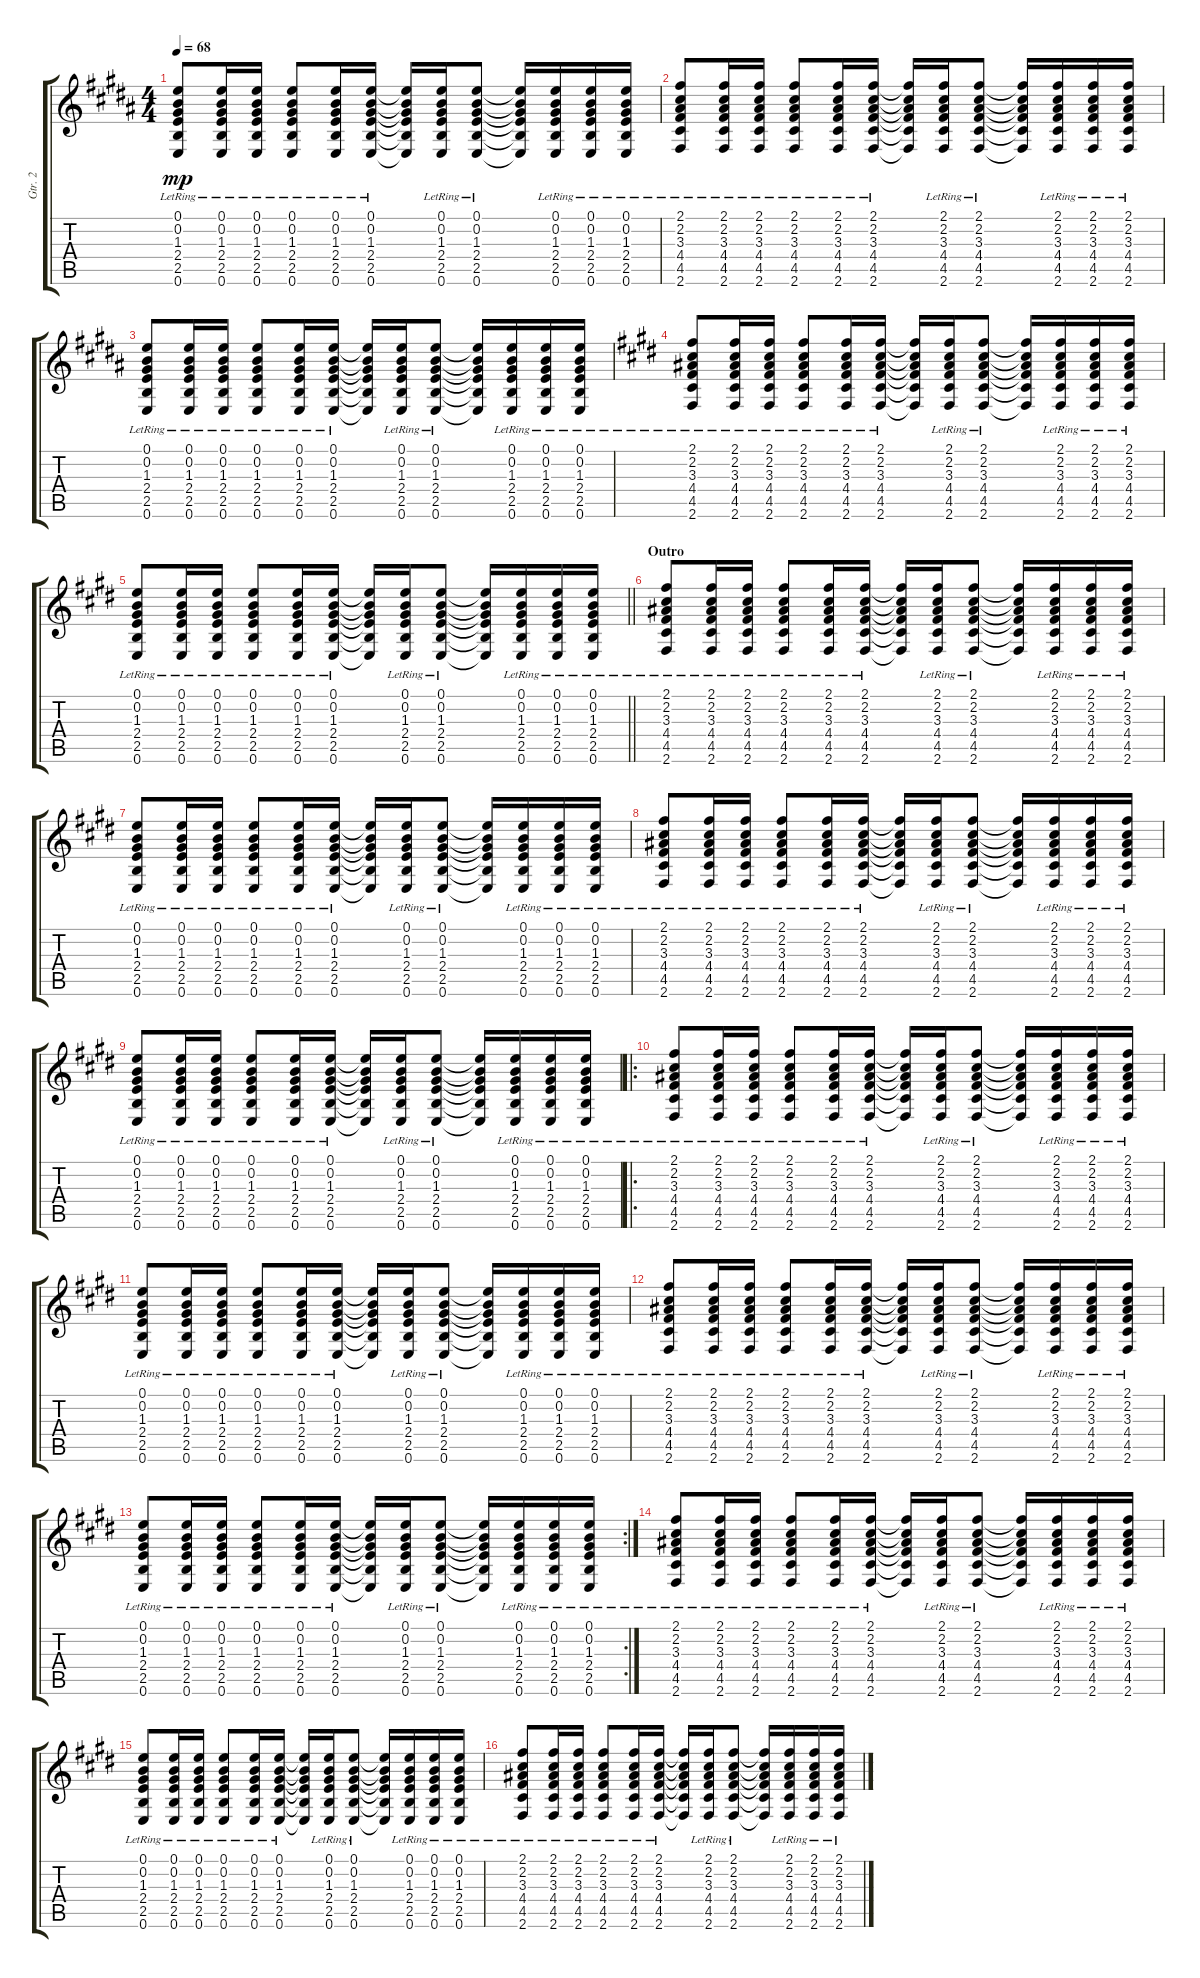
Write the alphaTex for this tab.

\track ("Gtr. 2" "Gtr. 2") {instrument acousticguitarsteel}
\staff {score tabs}
\tuning (E4 B3 G3 D3 A2 E2) {hide}
\ts (4 4)
\tempo 68
\clef g2
\ks b
(0.1{lr} 0.2{lr} 1.3{lr} 2.4{lr} 2.5{lr} 0.6{lr}).8{dy mp} (0.1{lr} 0.2{lr} 1.3{lr} 2.4{lr} 2.5{lr} 0.6{lr}).16 (0.1{lr} 0.2{lr} 1.3{lr} 2.4{lr} 2.5{lr} 0.6{lr}).16 (0.1{lr} 0.2{lr} 1.3{lr} 2.4{lr} 2.5{lr} 0.6{lr}).8 (0.1{lr} 0.2{lr} 1.3{lr} 2.4{lr} 2.5{lr} 0.6{lr}).16 (0.1{lr} 0.2{lr} 1.3{lr} 2.4{lr} 2.5{lr} 0.6{lr}).16 (0.1{t} 0.2{t} 1.3{t} 2.4{t} 2.5{t} 0.6{t}).16 (0.1{lr} 0.2{lr} 1.3{lr} 2.4{lr} 2.5{lr} 0.6{lr}).16 (0.1{lr} 0.2{lr} 1.3{lr} 2.4{lr} 2.5{lr} 0.6{lr}).8 (0.1{t} 0.2{t} 1.3{t} 2.4{t} 2.5{t} 0.6{t}).16 (0.1{lr} 0.2{lr} 1.3{lr} 2.4{lr} 2.5{lr} 0.6{lr}).16 (0.1{lr} 0.2{lr} 1.3{lr} 2.4{lr} 2.5{lr} 0.6{lr}).16 (0.1{lr} 0.2{lr} 1.3{lr} 2.4{lr} 2.5{lr} 0.6{lr}).16 |
(2.1{lr} 2.2{lr} 3.3{lr} 4.4{lr} 4.5{lr} 2.6{lr}).8 (2.1{lr} 2.2{lr} 3.3{lr} 4.4{lr} 4.5{lr} 2.6{lr}).16 (2.1{lr} 2.2{lr} 3.3{lr} 4.4{lr} 4.5{lr} 2.6{lr}).16 (2.1{lr} 2.2{lr} 3.3{lr} 4.4{lr} 4.5{lr} 2.6{lr}).8 (2.1{lr} 2.2{lr} 3.3{lr} 4.4{lr} 4.5{lr} 2.6{lr}).16 (2.1{lr} 2.2{lr} 3.3{lr} 4.4{lr} 4.5{lr} 2.6{lr}).16 (2.1{t} 2.2{t} 3.3{t} 4.4{t} 4.5{t} 2.6{t}).16 (2.1{lr} 2.2{lr} 3.3{lr} 4.4{lr} 4.5{lr} 2.6{lr}).16 (2.1{lr} 2.2{lr} 3.3{lr} 4.4{lr} 4.5{lr} 2.6{lr}).8 (2.1{t} 2.2{t} 3.3{t} 4.4{t} 4.5{t} 2.6{t}).16 (2.1{lr} 2.2{lr} 3.3{lr} 4.4{lr} 4.5{lr} 2.6{lr}).16 (2.1{lr} 2.2{lr} 3.3{lr} 4.4{lr} 4.5{lr} 2.6{lr}).16 (2.1{lr} 2.2{lr} 3.3{lr} 4.4{lr} 4.5{lr} 2.6{lr}).16 |
(0.1{lr} 0.2{lr} 1.3{lr} 2.4{lr} 2.5{lr} 0.6{lr}).8 (0.1{lr} 0.2{lr} 1.3{lr} 2.4{lr} 2.5{lr} 0.6{lr}).16 (0.1{lr} 0.2{lr} 1.3{lr} 2.4{lr} 2.5{lr} 0.6{lr}).16 (0.1{lr} 0.2{lr} 1.3{lr} 2.4{lr} 2.5{lr} 0.6{lr}).8 (0.1{lr} 0.2{lr} 1.3{lr} 2.4{lr} 2.5{lr} 0.6{lr}).16 (0.1{lr} 0.2{lr} 1.3{lr} 2.4{lr} 2.5{lr} 0.6{lr}).16 (0.1{t} 0.2{t} 1.3{t} 2.4{t} 2.5{t} 0.6{t}).16 (0.1{lr} 0.2{lr} 1.3{lr} 2.4{lr} 2.5{lr} 0.6{lr}).16 (0.1{lr} 0.2{lr} 1.3{lr} 2.4{lr} 2.5{lr} 0.6{lr}).8 (0.1{t} 0.2{t} 1.3{t} 2.4{t} 2.5{t} 0.6{t}).16 (0.1{lr} 0.2{lr} 1.3{lr} 2.4{lr} 2.5{lr} 0.6{lr}).16 (0.1{lr} 0.2{lr} 1.3{lr} 2.4{lr} 2.5{lr} 0.6{lr}).16 (0.1{lr} 0.2{lr} 1.3{lr} 2.4{lr} 2.5{lr} 0.6{lr}).16 |
\ks e
(2.1{lr} 2.2{lr} 3.3{lr} 4.4{lr} 4.5{lr} 2.6{lr}).8 (2.1{lr} 2.2{lr} 3.3{lr} 4.4{lr} 4.5{lr} 2.6{lr}).16 (2.1{lr} 2.2{lr} 3.3{lr} 4.4{lr} 4.5{lr} 2.6{lr}).16 (2.1{lr} 2.2{lr} 3.3{lr} 4.4{lr} 4.5{lr} 2.6{lr}).8 (2.1{lr} 2.2{lr} 3.3{lr} 4.4{lr} 4.5{lr} 2.6{lr}).16 (2.1{lr} 2.2{lr} 3.3{lr} 4.4{lr} 4.5{lr} 2.6{lr}).16 (2.1{t} 2.2{t} 3.3{t} 4.4{t} 4.5{t} 2.6{t}).16 (2.1{lr} 2.2{lr} 3.3{lr} 4.4{lr} 4.5{lr} 2.6{lr}).16 (2.1{lr} 2.2{lr} 3.3{lr} 4.4{lr} 4.5{lr} 2.6{lr}).8 (2.1{t} 2.2{t} 3.3{t} 4.4{t} 4.5{t} 2.6{t}).16 (2.1{lr} 2.2{lr} 3.3{lr} 4.4{lr} 4.5{lr} 2.6{lr}).16 (2.1{lr} 2.2{lr} 3.3{lr} 4.4{lr} 4.5{lr} 2.6{lr}).16 (2.1{lr} 2.2{lr} 3.3{lr} 4.4{lr} 4.5{lr} 2.6{lr}).16 |
\barLineRight lightlight
(0.1{lr} 0.2{lr} 1.3{lr} 2.4{lr} 2.5{lr} 0.6{lr}).8 (0.1{lr} 0.2{lr} 1.3{lr} 2.4{lr} 2.5{lr} 0.6{lr}).16 (0.1{lr} 0.2{lr} 1.3{lr} 2.4{lr} 2.5{lr} 0.6{lr}).16 (0.1{lr} 0.2{lr} 1.3{lr} 2.4{lr} 2.5{lr} 0.6{lr}).8 (0.1{lr} 0.2{lr} 1.3{lr} 2.4{lr} 2.5{lr} 0.6{lr}).16 (0.1{lr} 0.2{lr} 1.3{lr} 2.4{lr} 2.5{lr} 0.6{lr}).16 (0.1{t} 0.2{t} 1.3{t} 2.4{t} 2.5{t} 0.6{t}).16 (0.1{lr} 0.2{lr} 1.3{lr} 2.4{lr} 2.5{lr} 0.6{lr}).16 (0.1{lr} 0.2{lr} 1.3{lr} 2.4{lr} 2.5{lr} 0.6{lr}).8 (0.1{t} 0.2{t} 1.3{t} 2.4{t} 2.5{t} 0.6{t}).16 (0.1{lr} 0.2{lr} 1.3{lr} 2.4{lr} 2.5{lr} 0.6{lr}).16 (0.1{lr} 0.2{lr} 1.3{lr} 2.4{lr} 2.5{lr} 0.6{lr}).16 (0.1{lr} 0.2{lr} 1.3{lr} 2.4{lr} 2.5{lr} 0.6{lr}).16 |
\section ("" "Outro")
(2.1{lr} 2.2{lr} 3.3{lr} 4.4{lr} 4.5{lr} 2.6{lr}).8 (2.1{lr} 2.2{lr} 3.3{lr} 4.4{lr} 4.5{lr} 2.6{lr}).16 (2.1{lr} 2.2{lr} 3.3{lr} 4.4{lr} 4.5{lr} 2.6{lr}).16 (2.1{lr} 2.2{lr} 3.3{lr} 4.4{lr} 4.5{lr} 2.6{lr}).8 (2.1{lr} 2.2{lr} 3.3{lr} 4.4{lr} 4.5{lr} 2.6{lr}).16 (2.1{lr} 2.2{lr} 3.3{lr} 4.4{lr} 4.5{lr} 2.6{lr}).16 (2.1{t} 2.2{t} 3.3{t} 4.4{t} 4.5{t} 2.6{t}).16 (2.1{lr} 2.2{lr} 3.3{lr} 4.4{lr} 4.5{lr} 2.6{lr}).16 (2.1{lr} 2.2{lr} 3.3{lr} 4.4{lr} 4.5{lr} 2.6{lr}).8 (2.1{t} 2.2{t} 3.3{t} 4.4{t} 4.5{t} 2.6{t}).16 (2.1{lr} 2.2{lr} 3.3{lr} 4.4{lr} 4.5{lr} 2.6{lr}).16 (2.1{lr} 2.2{lr} 3.3{lr} 4.4{lr} 4.5{lr} 2.6{lr}).16 (2.1{lr} 2.2{lr} 3.3{lr} 4.4{lr} 4.5{lr} 2.6{lr}).16 |
(0.1{lr} 0.2{lr} 1.3{lr} 2.4{lr} 2.5{lr} 0.6{lr}).8 (0.1{lr} 0.2{lr} 1.3{lr} 2.4{lr} 2.5{lr} 0.6{lr}).16 (0.1{lr} 0.2{lr} 1.3{lr} 2.4{lr} 2.5{lr} 0.6{lr}).16 (0.1{lr} 0.2{lr} 1.3{lr} 2.4{lr} 2.5{lr} 0.6{lr}).8 (0.1{lr} 0.2{lr} 1.3{lr} 2.4{lr} 2.5{lr} 0.6{lr}).16 (0.1{lr} 0.2{lr} 1.3{lr} 2.4{lr} 2.5{lr} 0.6{lr}).16 (0.1{t} 0.2{t} 1.3{t} 2.4{t} 2.5{t} 0.6{t}).16 (0.1{lr} 0.2{lr} 1.3{lr} 2.4{lr} 2.5{lr} 0.6{lr}).16 (0.1{lr} 0.2{lr} 1.3{lr} 2.4{lr} 2.5{lr} 0.6{lr}).8 (0.1{t} 0.2{t} 1.3{t} 2.4{t} 2.5{t} 0.6{t}).16 (0.1{lr} 0.2{lr} 1.3{lr} 2.4{lr} 2.5{lr} 0.6{lr}).16 (0.1{lr} 0.2{lr} 1.3{lr} 2.4{lr} 2.5{lr} 0.6{lr}).16 (0.1{lr} 0.2{lr} 1.3{lr} 2.4{lr} 2.5{lr} 0.6{lr}).16 |
(2.1{lr} 2.2{lr} 3.3{lr} 4.4{lr} 4.5{lr} 2.6{lr}).8 (2.1{lr} 2.2{lr} 3.3{lr} 4.4{lr} 4.5{lr} 2.6{lr}).16 (2.1{lr} 2.2{lr} 3.3{lr} 4.4{lr} 4.5{lr} 2.6{lr}).16 (2.1{lr} 2.2{lr} 3.3{lr} 4.4{lr} 4.5{lr} 2.6{lr}).8 (2.1{lr} 2.2{lr} 3.3{lr} 4.4{lr} 4.5{lr} 2.6{lr}).16 (2.1{lr} 2.2{lr} 3.3{lr} 4.4{lr} 4.5{lr} 2.6{lr}).16 (2.1{t} 2.2{t} 3.3{t} 4.4{t} 4.5{t} 2.6{t}).16 (2.1{lr} 2.2{lr} 3.3{lr} 4.4{lr} 4.5{lr} 2.6{lr}).16 (2.1{lr} 2.2{lr} 3.3{lr} 4.4{lr} 4.5{lr} 2.6{lr}).8 (2.1{t} 2.2{t} 3.3{t} 4.4{t} 4.5{t} 2.6{t}).16 (2.1{lr} 2.2{lr} 3.3{lr} 4.4{lr} 4.5{lr} 2.6{lr}).16 (2.1{lr} 2.2{lr} 3.3{lr} 4.4{lr} 4.5{lr} 2.6{lr}).16 (2.1{lr} 2.2{lr} 3.3{lr} 4.4{lr} 4.5{lr} 2.6{lr}).16 |
(0.1{lr} 0.2{lr} 1.3{lr} 2.4{lr} 2.5{lr} 0.6{lr}).8 (0.1{lr} 0.2{lr} 1.3{lr} 2.4{lr} 2.5{lr} 0.6{lr}).16 (0.1{lr} 0.2{lr} 1.3{lr} 2.4{lr} 2.5{lr} 0.6{lr}).16 (0.1{lr} 0.2{lr} 1.3{lr} 2.4{lr} 2.5{lr} 0.6{lr}).8 (0.1{lr} 0.2{lr} 1.3{lr} 2.4{lr} 2.5{lr} 0.6{lr}).16 (0.1{lr} 0.2{lr} 1.3{lr} 2.4{lr} 2.5{lr} 0.6{lr}).16 (0.1{t} 0.2{t} 1.3{t} 2.4{t} 2.5{t} 0.6{t}).16 (0.1{lr} 0.2{lr} 1.3{lr} 2.4{lr} 2.5{lr} 0.6{lr}).16 (0.1{lr} 0.2{lr} 1.3{lr} 2.4{lr} 2.5{lr} 0.6{lr}).8 (0.1{t} 0.2{t} 1.3{t} 2.4{t} 2.5{t} 0.6{t}).16 (0.1{lr} 0.2{lr} 1.3{lr} 2.4{lr} 2.5{lr} 0.6{lr}).16 (0.1{lr} 0.2{lr} 1.3{lr} 2.4{lr} 2.5{lr} 0.6{lr}).16 (0.1{lr} 0.2{lr} 1.3{lr} 2.4{lr} 2.5{lr} 0.6{lr}).16 |
\ro
(2.1{lr} 2.2{lr} 3.3{lr} 4.4{lr} 4.5{lr} 2.6{lr}).8 (2.1{lr} 2.2{lr} 3.3{lr} 4.4{lr} 4.5{lr} 2.6{lr}).16 (2.1{lr} 2.2{lr} 3.3{lr} 4.4{lr} 4.5{lr} 2.6{lr}).16 (2.1{lr} 2.2{lr} 3.3{lr} 4.4{lr} 4.5{lr} 2.6{lr}).8 (2.1{lr} 2.2{lr} 3.3{lr} 4.4{lr} 4.5{lr} 2.6{lr}).16 (2.1{lr} 2.2{lr} 3.3{lr} 4.4{lr} 4.5{lr} 2.6{lr}).16 (2.1{t} 2.2{t} 3.3{t} 4.4{t} 4.5{t} 2.6{t}).16 (2.1{lr} 2.2{lr} 3.3{lr} 4.4{lr} 4.5{lr} 2.6{lr}).16 (2.1{lr} 2.2{lr} 3.3{lr} 4.4{lr} 4.5{lr} 2.6{lr}).8 (2.1{t} 2.2{t} 3.3{t} 4.4{t} 4.5{t} 2.6{t}).16 (2.1{lr} 2.2{lr} 3.3{lr} 4.4{lr} 4.5{lr} 2.6{lr}).16 (2.1{lr} 2.2{lr} 3.3{lr} 4.4{lr} 4.5{lr} 2.6{lr}).16 (2.1{lr} 2.2{lr} 3.3{lr} 4.4{lr} 4.5{lr} 2.6{lr}).16 |
(0.1{lr} 0.2{lr} 1.3{lr} 2.4{lr} 2.5{lr} 0.6{lr}).8 (0.1{lr} 0.2{lr} 1.3{lr} 2.4{lr} 2.5{lr} 0.6{lr}).16 (0.1{lr} 0.2{lr} 1.3{lr} 2.4{lr} 2.5{lr} 0.6{lr}).16 (0.1{lr} 0.2{lr} 1.3{lr} 2.4{lr} 2.5{lr} 0.6{lr}).8 (0.1{lr} 0.2{lr} 1.3{lr} 2.4{lr} 2.5{lr} 0.6{lr}).16 (0.1{lr} 0.2{lr} 1.3{lr} 2.4{lr} 2.5{lr} 0.6{lr}).16 (0.1{t} 0.2{t} 1.3{t} 2.4{t} 2.5{t} 0.6{t}).16 (0.1{lr} 0.2{lr} 1.3{lr} 2.4{lr} 2.5{lr} 0.6{lr}).16 (0.1{lr} 0.2{lr} 1.3{lr} 2.4{lr} 2.5{lr} 0.6{lr}).8 (0.1{t} 0.2{t} 1.3{t} 2.4{t} 2.5{t} 0.6{t}).16 (0.1{lr} 0.2{lr} 1.3{lr} 2.4{lr} 2.5{lr} 0.6{lr}).16 (0.1{lr} 0.2{lr} 1.3{lr} 2.4{lr} 2.5{lr} 0.6{lr}).16 (0.1{lr} 0.2{lr} 1.3{lr} 2.4{lr} 2.5{lr} 0.6{lr}).16 |
(2.1{lr} 2.2{lr} 3.3{lr} 4.4{lr} 4.5{lr} 2.6{lr}).8 (2.1{lr} 2.2{lr} 3.3{lr} 4.4{lr} 4.5{lr} 2.6{lr}).16 (2.1{lr} 2.2{lr} 3.3{lr} 4.4{lr} 4.5{lr} 2.6{lr}).16 (2.1{lr} 2.2{lr} 3.3{lr} 4.4{lr} 4.5{lr} 2.6{lr}).8 (2.1{lr} 2.2{lr} 3.3{lr} 4.4{lr} 4.5{lr} 2.6{lr}).16 (2.1{lr} 2.2{lr} 3.3{lr} 4.4{lr} 4.5{lr} 2.6{lr}).16 (2.1{t} 2.2{t} 3.3{t} 4.4{t} 4.5{t} 2.6{t}).16 (2.1{lr} 2.2{lr} 3.3{lr} 4.4{lr} 4.5{lr} 2.6{lr}).16 (2.1{lr} 2.2{lr} 3.3{lr} 4.4{lr} 4.5{lr} 2.6{lr}).8 (2.1{t} 2.2{t} 3.3{t} 4.4{t} 4.5{t} 2.6{t}).16 (2.1{lr} 2.2{lr} 3.3{lr} 4.4{lr} 4.5{lr} 2.6{lr}).16 (2.1{lr} 2.2{lr} 3.3{lr} 4.4{lr} 4.5{lr} 2.6{lr}).16 (2.1{lr} 2.2{lr} 3.3{lr} 4.4{lr} 4.5{lr} 2.6{lr}).16 |
\rc 2
(0.1{lr} 0.2{lr} 1.3{lr} 2.4{lr} 2.5{lr} 0.6{lr}).8 (0.1{lr} 0.2{lr} 1.3{lr} 2.4{lr} 2.5{lr} 0.6{lr}).16 (0.1{lr} 0.2{lr} 1.3{lr} 2.4{lr} 2.5{lr} 0.6{lr}).16 (0.1{lr} 0.2{lr} 1.3{lr} 2.4{lr} 2.5{lr} 0.6{lr}).8 (0.1{lr} 0.2{lr} 1.3{lr} 2.4{lr} 2.5{lr} 0.6{lr}).16 (0.1{lr} 0.2{lr} 1.3{lr} 2.4{lr} 2.5{lr} 0.6{lr}).16 (0.1{t} 0.2{t} 1.3{t} 2.4{t} 2.5{t} 0.6{t}).16 (0.1{lr} 0.2{lr} 1.3{lr} 2.4{lr} 2.5{lr} 0.6{lr}).16 (0.1{lr} 0.2{lr} 1.3{lr} 2.4{lr} 2.5{lr} 0.6{lr}).8 (0.1{t} 0.2{t} 1.3{t} 2.4{t} 2.5{t} 0.6{t}).16 (0.1{lr} 0.2{lr} 1.3{lr} 2.4{lr} 2.5{lr} 0.6{lr}).16 (0.1{lr} 0.2{lr} 1.3{lr} 2.4{lr} 2.5{lr} 0.6{lr}).16 (0.1{lr} 0.2{lr} 1.3{lr} 2.4{lr} 2.5{lr} 0.6{lr}).16 |
(2.1{lr} 2.2{lr} 3.3{lr} 4.4{lr} 4.5{lr} 2.6{lr}).8{volume 0 instrument acousticguitarsteel} (2.1{lr} 2.2{lr} 3.3{lr} 4.4{lr} 4.5{lr} 2.6{lr}).16 (2.1{lr} 2.2{lr} 3.3{lr} 4.4{lr} 4.5{lr} 2.6{lr}).16 (2.1{lr} 2.2{lr} 3.3{lr} 4.4{lr} 4.5{lr} 2.6{lr}).8 (2.1{lr} 2.2{lr} 3.3{lr} 4.4{lr} 4.5{lr} 2.6{lr}).16 (2.1{lr} 2.2{lr} 3.3{lr} 4.4{lr} 4.5{lr} 2.6{lr}).16 (2.1{t} 2.2{t} 3.3{t} 4.4{t} 4.5{t} 2.6{t}).16 (2.1{lr} 2.2{lr} 3.3{lr} 4.4{lr} 4.5{lr} 2.6{lr}).16 (2.1{lr} 2.2{lr} 3.3{lr} 4.4{lr} 4.5{lr} 2.6{lr}).8 (2.1{t} 2.2{t} 3.3{t} 4.4{t} 4.5{t} 2.6{t}).16 (2.1{lr} 2.2{lr} 3.3{lr} 4.4{lr} 4.5{lr} 2.6{lr}).16 (2.1{lr} 2.2{lr} 3.3{lr} 4.4{lr} 4.5{lr} 2.6{lr}).16 (2.1{lr} 2.2{lr} 3.3{lr} 4.4{lr} 4.5{lr} 2.6{lr}).16 |
(0.1{lr} 0.2{lr} 1.3{lr} 2.4{lr} 2.5{lr} 0.6{lr}).8 (0.1{lr} 0.2{lr} 1.3{lr} 2.4{lr} 2.5{lr} 0.6{lr}).16 (0.1{lr} 0.2{lr} 1.3{lr} 2.4{lr} 2.5{lr} 0.6{lr}).16 (0.1{lr} 0.2{lr} 1.3{lr} 2.4{lr} 2.5{lr} 0.6{lr}).8 (0.1{lr} 0.2{lr} 1.3{lr} 2.4{lr} 2.5{lr} 0.6{lr}).16 (0.1{lr} 0.2{lr} 1.3{lr} 2.4{lr} 2.5{lr} 0.6{lr}).16 (0.1{t} 0.2{t} 1.3{t} 2.4{t} 2.5{t} 0.6{t}).16 (0.1{lr} 0.2{lr} 1.3{lr} 2.4{lr} 2.5{lr} 0.6{lr}).16 (0.1{lr} 0.2{lr} 1.3{lr} 2.4{lr} 2.5{lr} 0.6{lr}).8 (0.1{t} 0.2{t} 1.3{t} 2.4{t} 2.5{t} 0.6{t}).16 (0.1{lr} 0.2{lr} 1.3{lr} 2.4{lr} 2.5{lr} 0.6{lr}).16 (0.1{lr} 0.2{lr} 1.3{lr} 2.4{lr} 2.5{lr} 0.6{lr}).16 (0.1{lr} 0.2{lr} 1.3{lr} 2.4{lr} 2.5{lr} 0.6{lr}).16 |
(2.1{lr} 2.2{lr} 3.3{lr} 4.4{lr} 4.5{lr} 2.6{lr}).8 (2.1{lr} 2.2{lr} 3.3{lr} 4.4{lr} 4.5{lr} 2.6{lr}).16 (2.1{lr} 2.2{lr} 3.3{lr} 4.4{lr} 4.5{lr} 2.6{lr}).16 (2.1{lr} 2.2{lr} 3.3{lr} 4.4{lr} 4.5{lr} 2.6{lr}).8 (2.1{lr} 2.2{lr} 3.3{lr} 4.4{lr} 4.5{lr} 2.6{lr}).16 (2.1{lr} 2.2{lr} 3.3{lr} 4.4{lr} 4.5{lr} 2.6{lr}).16 (2.1{t} 2.2{t} 3.3{t} 4.4{t} 4.5{t} 2.6{t}).16 (2.1{lr} 2.2{lr} 3.3{lr} 4.4{lr} 4.5{lr} 2.6{lr}).16 (2.1{lr} 2.2{lr} 3.3{lr} 4.4{lr} 4.5{lr} 2.6{lr}).8 (2.1{t} 2.2{t} 3.3{t} 4.4{t} 4.5{t} 2.6{t}).16 (2.1{lr} 2.2{lr} 3.3{lr} 4.4{lr} 4.5{lr} 2.6{lr}).16 (2.1{lr} 2.2{lr} 3.3{lr} 4.4{lr} 4.5{lr} 2.6{lr}).16 (2.1{lr} 2.2{lr} 3.3{lr} 4.4{lr} 4.5{lr} 2.6{lr}).16
